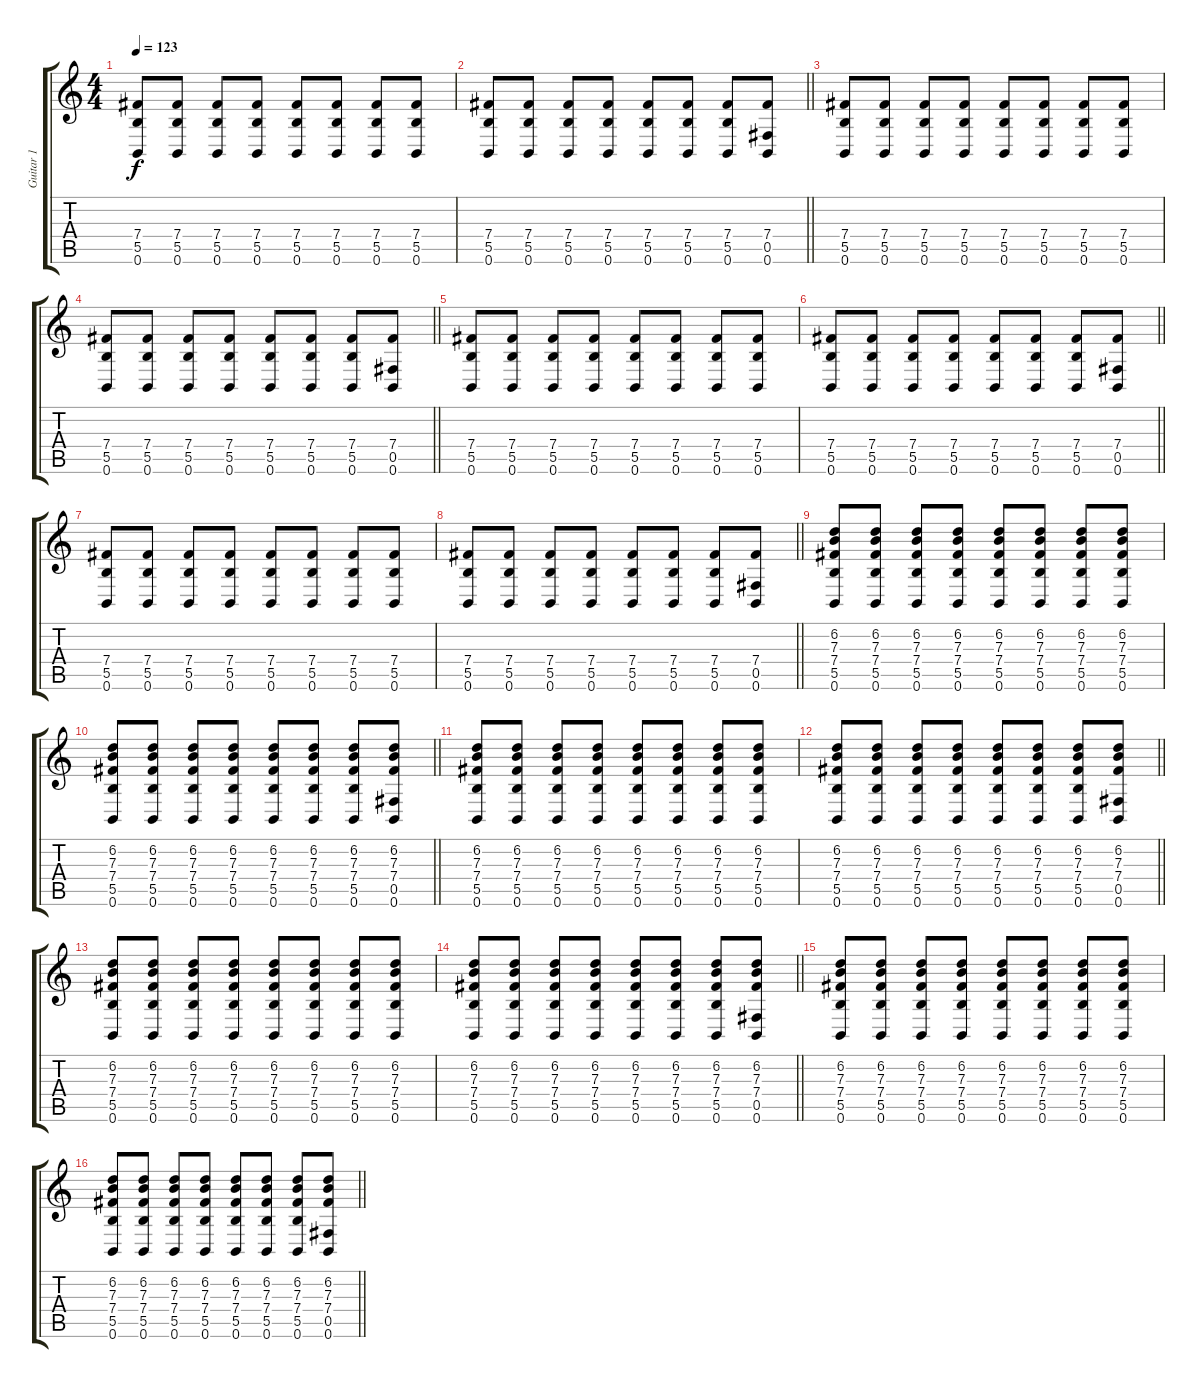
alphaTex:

\track ("Guitar 1" "Guitar 1") {instrument electricguitarjazz}
\staff {score tabs}
\tuning (Db4 Ab3 E3 B2 Gb2 B1) {hide}
\ts (4 4)
\section ("" "")
\tempo 123
\clef g2
\ks c
(7.4 5.5 0.6).8{dy f volume 8 instrument distortionguitar} (7.4 5.5 0.6).8 (7.4 5.5 0.6).8 (7.4 5.5 0.6).8 (7.4 5.5 0.6).8 (7.4 5.5 0.6).8 (7.4 5.5 0.6).8 (7.4 5.5 0.6).8 |
\barLineRight lightlight
(7.4 5.5 0.6).8 (7.4 5.5 0.6).8 (7.4 5.5 0.6).8 (7.4 5.5 0.6).8 (7.4 5.5 0.6).8 (7.4 5.5 0.6).8 (7.4 5.5 0.6).8 (7.4 0.5 0.6).8 |
(7.4 5.5 0.6).8 (7.4 5.5 0.6).8 (7.4 5.5 0.6).8 (7.4 5.5 0.6).8 (7.4 5.5 0.6).8 (7.4 5.5 0.6).8 (7.4 5.5 0.6).8 (7.4 5.5 0.6).8 |
\barLineRight lightlight
(7.4 5.5 0.6).8 (7.4 5.5 0.6).8 (7.4 5.5 0.6).8 (7.4 5.5 0.6).8 (7.4 5.5 0.6).8 (7.4 5.5 0.6).8 (7.4 5.5 0.6).8 (7.4 0.5 0.6).8 |
(7.4 5.5 0.6).8 (7.4 5.5 0.6).8 (7.4 5.5 0.6).8 (7.4 5.5 0.6).8 (7.4 5.5 0.6).8 (7.4 5.5 0.6).8 (7.4 5.5 0.6).8 (7.4 5.5 0.6).8 |
\barLineRight lightlight
(7.4 5.5 0.6).8 (7.4 5.5 0.6).8 (7.4 5.5 0.6).8 (7.4 5.5 0.6).8 (7.4 5.5 0.6).8 (7.4 5.5 0.6).8 (7.4 5.5 0.6).8 (7.4 0.5 0.6).8 |
(7.4 5.5 0.6).8 (7.4 5.5 0.6).8 (7.4 5.5 0.6).8 (7.4 5.5 0.6).8 (7.4 5.5 0.6).8 (7.4 5.5 0.6).8 (7.4 5.5 0.6).8 (7.4 5.5 0.6).8 |
\barLineRight lightlight
(7.4 5.5 0.6).8 (7.4 5.5 0.6).8 (7.4 5.5 0.6).8 (7.4 5.5 0.6).8 (7.4 5.5 0.6).8 (7.4 5.5 0.6).8 (7.4 5.5 0.6).8 (7.4 0.5 0.6).8 |
(6.2 7.3 7.4 5.5 0.6).8 (6.2 7.3 7.4 5.5 0.6).8 (6.2 7.3 7.4 5.5 0.6).8 (6.2 7.3 7.4 5.5 0.6).8 (6.2 7.3 7.4 5.5 0.6).8 (6.2 7.3 7.4 5.5 0.6).8 (6.2 7.3 7.4 5.5 0.6).8 (6.2 7.3 7.4 5.5 0.6).8 |
\barLineRight lightlight
(6.2 7.3 7.4 5.5 0.6).8 (6.2 7.3 7.4 5.5 0.6).8 (6.2 7.3 7.4 5.5 0.6).8 (6.2 7.3 7.4 5.5 0.6).8 (6.2 7.3 7.4 5.5 0.6).8 (6.2 7.3 7.4 5.5 0.6).8 (6.2 7.3 7.4 5.5 0.6).8 (6.2 7.3 7.4 0.5 0.6).8 |
(6.2 7.3 7.4 5.5 0.6).8 (6.2 7.3 7.4 5.5 0.6).8 (6.2 7.3 7.4 5.5 0.6).8 (6.2 7.3 7.4 5.5 0.6).8 (6.2 7.3 7.4 5.5 0.6).8 (6.2 7.3 7.4 5.5 0.6).8 (6.2 7.3 7.4 5.5 0.6).8 (6.2 7.3 7.4 5.5 0.6).8 |
\barLineRight lightlight
(6.2 7.3 7.4 5.5 0.6).8 (6.2 7.3 7.4 5.5 0.6).8 (6.2 7.3 7.4 5.5 0.6).8 (6.2 7.3 7.4 5.5 0.6).8 (6.2 7.3 7.4 5.5 0.6).8 (6.2 7.3 7.4 5.5 0.6).8 (6.2 7.3 7.4 5.5 0.6).8 (6.2 7.3 7.4 0.5 0.6).8 |
(6.2 7.3 7.4 5.5 0.6).8 (6.2 7.3 7.4 5.5 0.6).8 (6.2 7.3 7.4 5.5 0.6).8 (6.2 7.3 7.4 5.5 0.6).8 (6.2 7.3 7.4 5.5 0.6).8 (6.2 7.3 7.4 5.5 0.6).8 (6.2 7.3 7.4 5.5 0.6).8 (6.2 7.3 7.4 5.5 0.6).8 |
\barLineRight lightlight
(6.2 7.3 7.4 5.5 0.6).8 (6.2 7.3 7.4 5.5 0.6).8 (6.2 7.3 7.4 5.5 0.6).8 (6.2 7.3 7.4 5.5 0.6).8 (6.2 7.3 7.4 5.5 0.6).8 (6.2 7.3 7.4 5.5 0.6).8 (6.2 7.3 7.4 5.5 0.6).8 (6.2 7.3 7.4 0.5 0.6).8 |
(6.2 7.3 7.4 5.5 0.6).8 (6.2 7.3 7.4 5.5 0.6).8 (6.2 7.3 7.4 5.5 0.6).8 (6.2 7.3 7.4 5.5 0.6).8 (6.2 7.3 7.4 5.5 0.6).8 (6.2 7.3 7.4 5.5 0.6).8 (6.2 7.3 7.4 5.5 0.6).8 (6.2 7.3 7.4 5.5 0.6).8 |
\barLineRight lightlight
(6.2 7.3 7.4 5.5 0.6).8 (6.2 7.3 7.4 5.5 0.6).8 (6.2 7.3 7.4 5.5 0.6).8 (6.2 7.3 7.4 5.5 0.6).8 (6.2 7.3 7.4 5.5 0.6).8 (6.2 7.3 7.4 5.5 0.6).8 (6.2 7.3 7.4 5.5 0.6).8 (6.2 7.3 7.4 0.5 0.6).8
